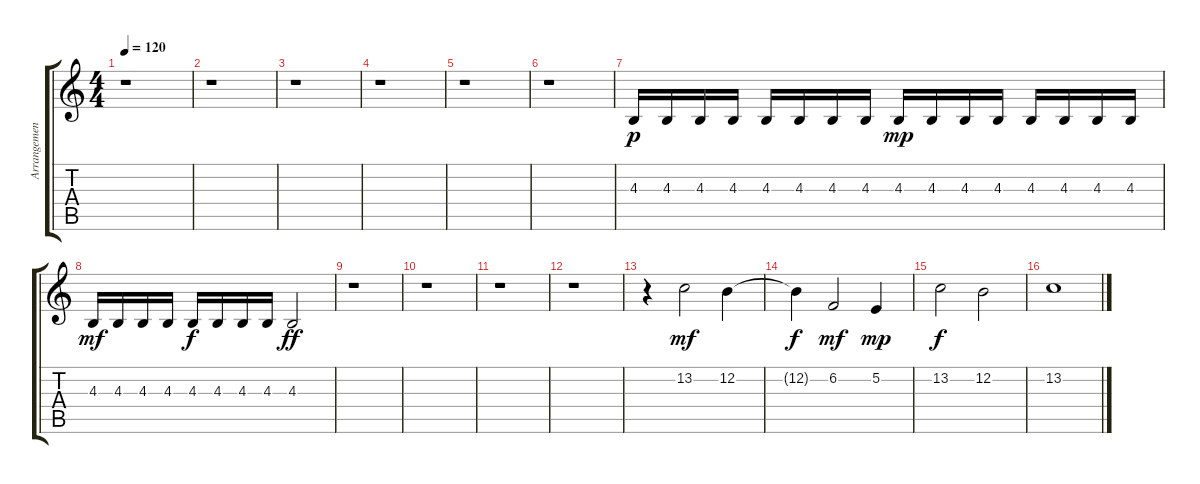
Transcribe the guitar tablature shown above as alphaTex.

\track ("Arrangements clavier" "Arrangemen") {instrument lead2sawtooth}
\staff {score tabs}
\tuning (E4 B3 G3 D3 A2 E2) {hide}
\ts (4 4)
\tempo 120
\clef g2
\ks c
r.1{dy p instrument lead2sawtooth} |
r.1 |
r.1 |
r.1 |
r.1 |
r.1 |
4.3.16 4.3.16 4.3.16 4.3.16 4.3.16 4.3.16 4.3.16 4.3.16 4.3.16{dy mp} 4.3.16 4.3.16 4.3.16 4.3.16 4.3.16 4.3.16 4.3.16 |
4.3.16{dy mf} 4.3.16 4.3.16 4.3.16 4.3.16{dy f} 4.3.16 4.3.16 4.3.16 4.3.2{dy ff} |
r.1 |
r.1 |
r.1 |
r.1 |
r.4{volume 13 instrument synthstrings1} 13.2.2{dy mf} 12.2.4 |
12.2{t}.4{dy f} 6.2.2{dy mf} 5.2.4{dy mp} |
13.2.2{dy f} 12.2.2 |
13.2.1
